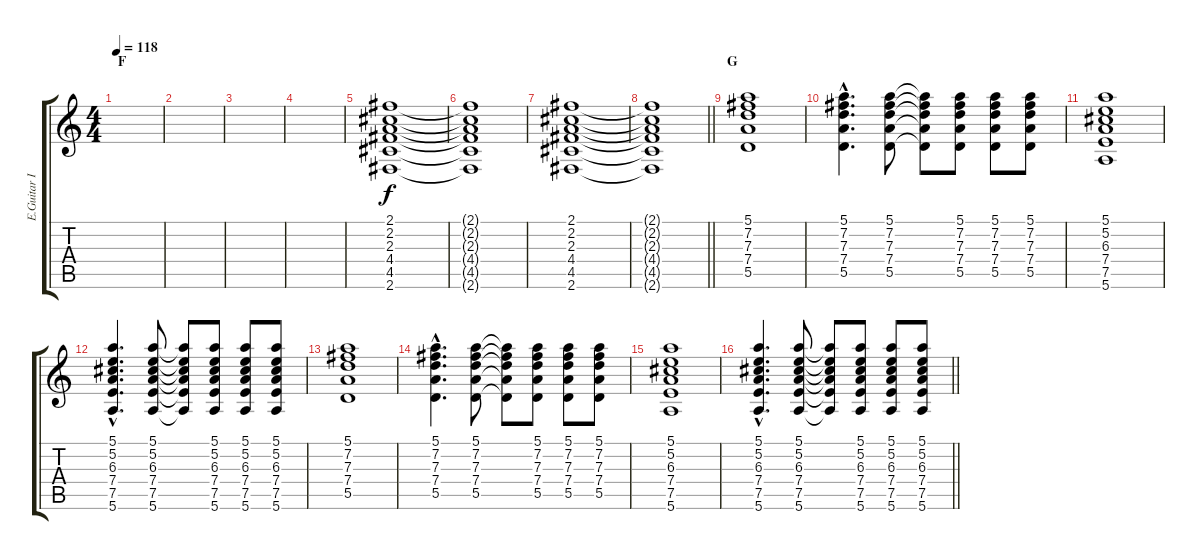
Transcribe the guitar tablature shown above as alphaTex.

\track ("E.Guitar II" "E.Guitar I") {instrument distortionguitar}
\staff {score tabs}
\tuning (E4 B3 G3 D3 A2 E2) {hide}
\ts (4 4)
\section ("" "F")
\tempo 118
\clef g2
\ks c
|
|
|
|
(2.1 2.2 2.3 4.4 4.5 2.6).1 |
(2.1{t} 2.2{t} 2.3{t} 4.4{t} 4.5{t} 2.6{t}).1 |
(2.1 2.2 2.3 4.4 4.5 2.6).1 |
\barLineRight lightlight
(2.1{t} 2.2{t} 2.3{t} 4.4{t} 4.5{t} 2.6{t}).1 |
\section ("" "G")
(5.1 7.2 7.3 7.4 5.5).1 |
(5.1{hac} 7.2{hac} 7.3{hac} 7.4{hac} 5.5{hac}).4{d} (5.1 7.2 7.3 7.4 5.5).8 (5.1{t} 7.2{t} 7.3{t} 7.4{t} 5.5{t}).8 (5.1 7.2 7.3 7.4 5.5).8 (5.1 7.2 7.3 7.4 5.5).8 (5.1 7.2 7.3 7.4 5.5).8 |
(5.1 5.2 6.3 7.4 7.5 5.6).1 |
(5.1{hac} 5.2{hac} 6.3{hac} 7.4{hac} 7.5{hac} 5.6{hac}).4{d} (5.1 5.2 6.3 7.4 7.5 5.6).8 (5.1{t} 5.2{t} 6.3{t} 7.4{t} 7.5{t} 5.6{t}).8 (5.1 5.2 6.3 7.4 7.5 5.6).8 (5.1 5.2 6.3 7.4 7.5 5.6).8 (5.1 5.2 6.3 7.4 7.5 5.6).8 |
(5.1 7.2 7.3 7.4 5.5).1 |
(5.1{hac} 7.2{hac} 7.3{hac} 7.4{hac} 5.5{hac}).4{d} (5.1 7.2 7.3 7.4 5.5).8 (5.1{t} 7.2{t} 7.3{t} 7.4{t} 5.5{t}).8 (5.1 7.2 7.3 7.4 5.5).8 (5.1 7.2 7.3 7.4 5.5).8 (5.1 7.2 7.3 7.4 5.5).8 |
(5.1 5.2 6.3 7.4 7.5 5.6).1 |
\barLineRight lightlight
(5.1{hac} 5.2{hac} 6.3{hac} 7.4{hac} 7.5{hac} 5.6{hac}).4{d} (5.1 5.2 6.3 7.4 7.5 5.6).8 (5.1{t} 5.2{t} 6.3{t} 7.4{t} 7.5{t} 5.6{t}).8 (5.1 5.2 6.3 7.4 7.5 5.6).8 (5.1 5.2 6.3 7.4 7.5 5.6).8 (5.1 5.2 6.3 7.4 7.5 5.6).8
